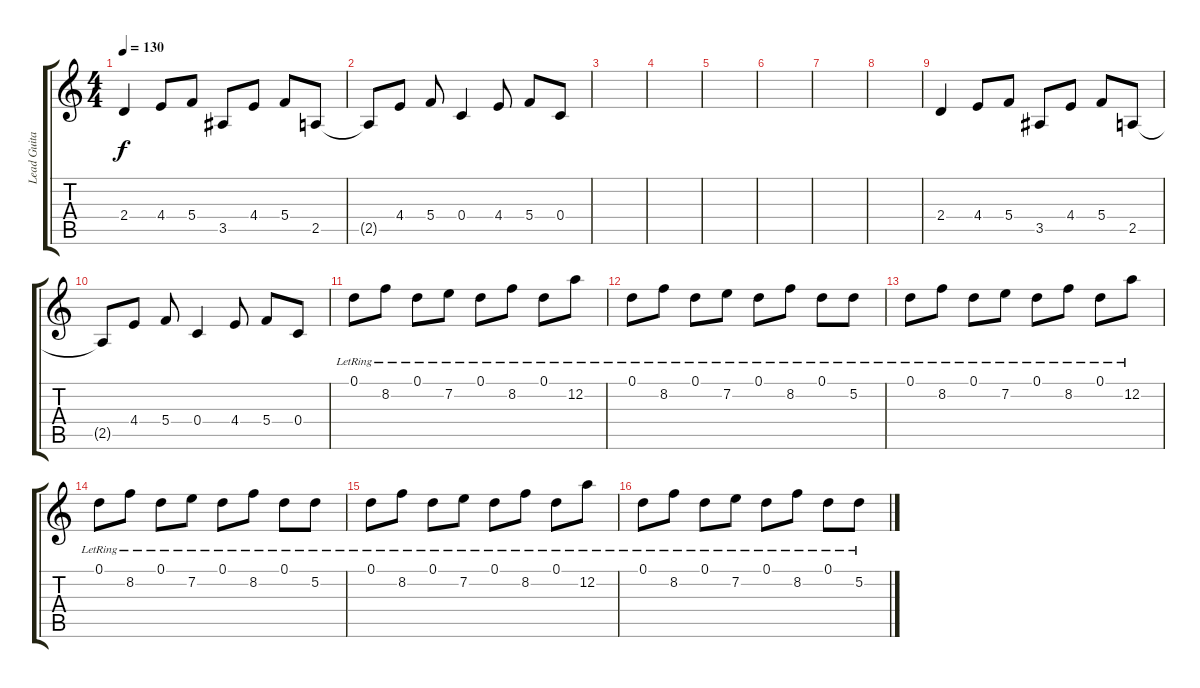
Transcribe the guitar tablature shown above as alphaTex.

\track ("Lead Guitar" "Lead Guita") {instrument overdrivenguitar}
\staff {score tabs}
\tuning (D4 A3 F3 C3 G2 D2) {hide}
\ts (4 4)
\tempo 130
\clef g2
\ks c
2.4.4{dy f} 4.4.8 5.4.8 3.5.8 4.4.8 5.4.8 2.5.8 |
2.5{t}.8 4.4.8 5.4.8 0.4.4 4.4.8 5.4.8 0.4.8 |
|
|
|
|
|
|
2.4.4 4.4.8 5.4.8 3.5.8 4.4.8 5.4.8 2.5.8 |
2.5{t}.8 4.4.8 5.4.8 0.4.4 4.4.8 5.4.8 0.4.8 |
0.1{lr}.8{instrument electricguitarclean} 8.2{lr}.8 0.1{lr}.8 7.2{lr}.8 0.1{lr}.8 8.2{lr}.8 0.1{lr}.8 12.2{lr}.8 |
0.1{lr}.8 8.2{lr}.8 0.1{lr}.8 7.2{lr}.8 0.1{lr}.8 8.2{lr}.8 0.1{lr}.8 5.2{lr}.8 |
0.1{lr}.8 8.2{lr}.8 0.1{lr}.8 7.2{lr}.8 0.1{lr}.8 8.2{lr}.8 0.1{lr}.8 12.2{lr}.8 |
0.1{lr}.8 8.2{lr}.8 0.1{lr}.8 7.2{lr}.8 0.1{lr}.8 8.2{lr}.8 0.1{lr}.8 5.2{lr}.8 |
0.1{lr}.8 8.2{lr}.8 0.1{lr}.8 7.2{lr}.8 0.1{lr}.8 8.2{lr}.8 0.1{lr}.8 12.2{lr}.8 |
0.1{lr}.8 8.2{lr}.8 0.1{lr}.8 7.2{lr}.8 0.1{lr}.8 8.2{lr}.8 0.1{lr}.8 5.2{lr}.8
